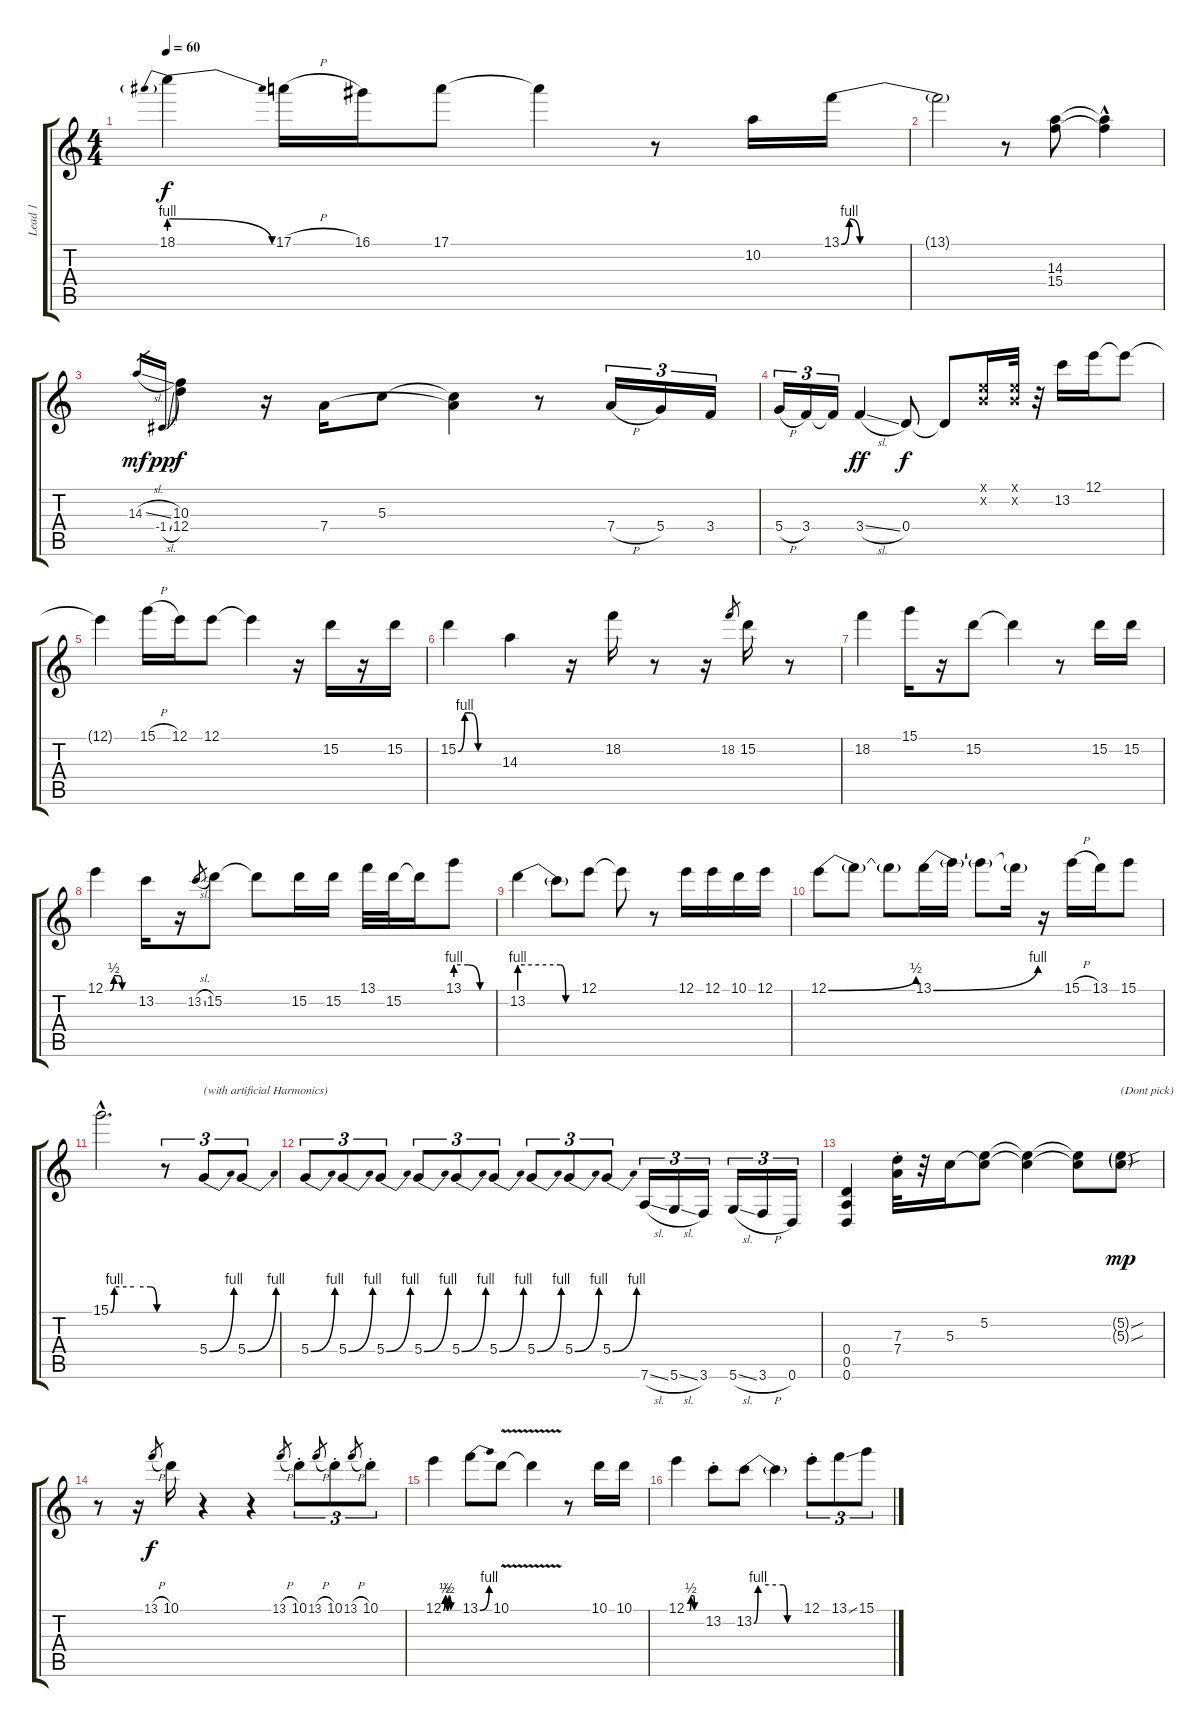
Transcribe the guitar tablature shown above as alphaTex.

\track ("Lead 1" "Lead 1") {instrument distortionguitar}
\staff {score tabs}
\tuning (E4 B3 G3 D3 A2 D2) {hide}
\ts (4 4)
\tempo 60
\clef g2
\ks c
18.1{be (prebendrelease 0 4 60 0)}.4{dy f} 17.1{h}.16 16.1.16 17.1.8 17.1{t}.4 r.8 10.2.16 13.1{be (custom 0 0 3 4 7 0 60 0)}.16 |
13.1{t}.2 r.8 (14.3 15.4).8 (14.3{hac t} 15.4{t}).4 |
14.3{sl}.16{gr dy mf} -1.4{sl}.16{gr dy pp} (10.3 12.4).4{dy f} r.16 7.4.16 5.3.8 (5.3{t} 7.4{t}).4 r.8 7.4{h}.16{tu (3 2)} 5.4.16{tu (3 2)} 3.4.16{tu (3 2)} |
5.4{h}.16{tu (3 2)} 3.4.16{tu (3 2)} 3.4{t}.16{tu (3 2)} 3.4{sl}.4{dy ff} 0.4.8{dy f} 0.4{t}.8 (0.1{x} 0.2{x}).16 (0.1{x} 0.2{x}).32 r.32 13.2.16 12.1.16 12.1{t}.8 |
12.1{t}.4 15.1{h}.16 12.1.16 12.1.8 12.1{t}.4 r.16 15.2.16 r.16 15.2.16 |
15.2{be (custom 0 0 10 4 19 4 30 0 45 0 60 0)}.4 14.3.4 r.16 18.2.16 r.8 r.16 18.2.8{gr} 15.2.16 r.8 |
18.2.4 15.1.16 r.16 15.2.8 15.2{t}.4 r.8 15.2.16 15.2.16 |
12.1{be (custom 0 0 10 0 18 2 28 2 35 0 45 0 60 0)}.4 13.2.16 r.16 13.2{sl}.8{gr} 15.2.8 15.2{t}.8 15.2.16 15.2.16 13.1.32 15.2.32 15.2{t}.16 13.1{be (custom 0 4 20 4 40 0 60 0)}.8 |
13.2{be (custom 0 4 40 4 45 0 60 0)}.4 13.2{t}.8 12.1.8 12.1{t}.8 r.8 12.1.16 12.1.16 10.1.16 12.1.16 |
12.1{be (bend 0 0 60 2)}.8 12.1{t}.8 12.1{t}.8 13.1{be (bend 0 0 60 4)}.16 13.1{t}.16 13.1{t}.8 13.1{t}.16 r.16 15.1{h}.16 13.1.16 15.1.8 |
15.1{be (custom 0 0 5 4 30 4 52 4 60 0) hac}.2{d} r.8{tu (3 2)} 5.4{be (bend 0 0 60 4)}.8{tu (3 2) txt "(with artificial Harmonics)"} 5.4{be (bend 0 0 60 4)}.8{tu (3 2)} |
5.4{be (bend 0 0 60 4)}.8{tu (3 2)} 5.4{be (bend 0 0 60 4)}.8{tu (3 2)} 5.4{be (bend 0 0 60 4)}.8{tu (3 2)} 5.4{be (bend 0 0 60 4)}.8{tu (3 2)} 5.4{be (bend 0 0 60 4)}.8{tu (3 2)} 5.4{be (bend 0 0 60 4)}.8{tu (3 2)} 5.4{be (bend 0 0 60 4)}.8{tu (3 2)} 5.4{be (bend 0 0 60 4)}.8{tu (3 2)} 5.4{be (bend 0 0 60 4)}.8{tu (3 2)} 7.6{sl}.16{tu (3 2)} 5.6{sl}.16{tu (3 2)} 3.6.16{tu (3 2)} 5.6{sl}.16{tu (3 2)} 3.6{h}.16{tu (3 2)} 0.6.16{tu (3 2)} |
(0.4 0.5 0.6).4 (7.3{st} 7.4{st}).32 r.32 5.3.16 (5.2 5.3{t}).8 (5.2{t} 5.3{t}).4 (5.2{t} 5.3{t}).8 (5.2{sou g} 5.3{sou g}).8{txt "(Dont pick)" dy mp} |
r.8 r.16 13.1{h}.8{gr dy f} 10.1.16 r.4 r.4 13.1{h}.8{gr} 10.1{st}.8{tu (3 2)} 13.1{h}.8{gr} 10.1{st}.8{tu (3 2)} 13.1{h}.8{gr} 10.1{st}.8{tu (3 2)} |
12.1{be (custom 0 0 7 2 15 0 22 2 30 0 60 0)}.4 13.1{be (bend 0 0 60 4)}.8 10.1{v}.8 10.1{t}.4 r.8 10.1.16 10.1.16 |
12.1{be (custom 0 0 13 0 18 2 28 2 32 0 60 0)}.4 13.2{st}.8 13.2{be (custom 0 0 5 4 35 4 40 0 60 0)}.8 13.2{t}.4 12.1{st}.8{tu (3 2)} 13.1{ss}.8{tu (3 2)} 15.1.8{tu (3 2)}
